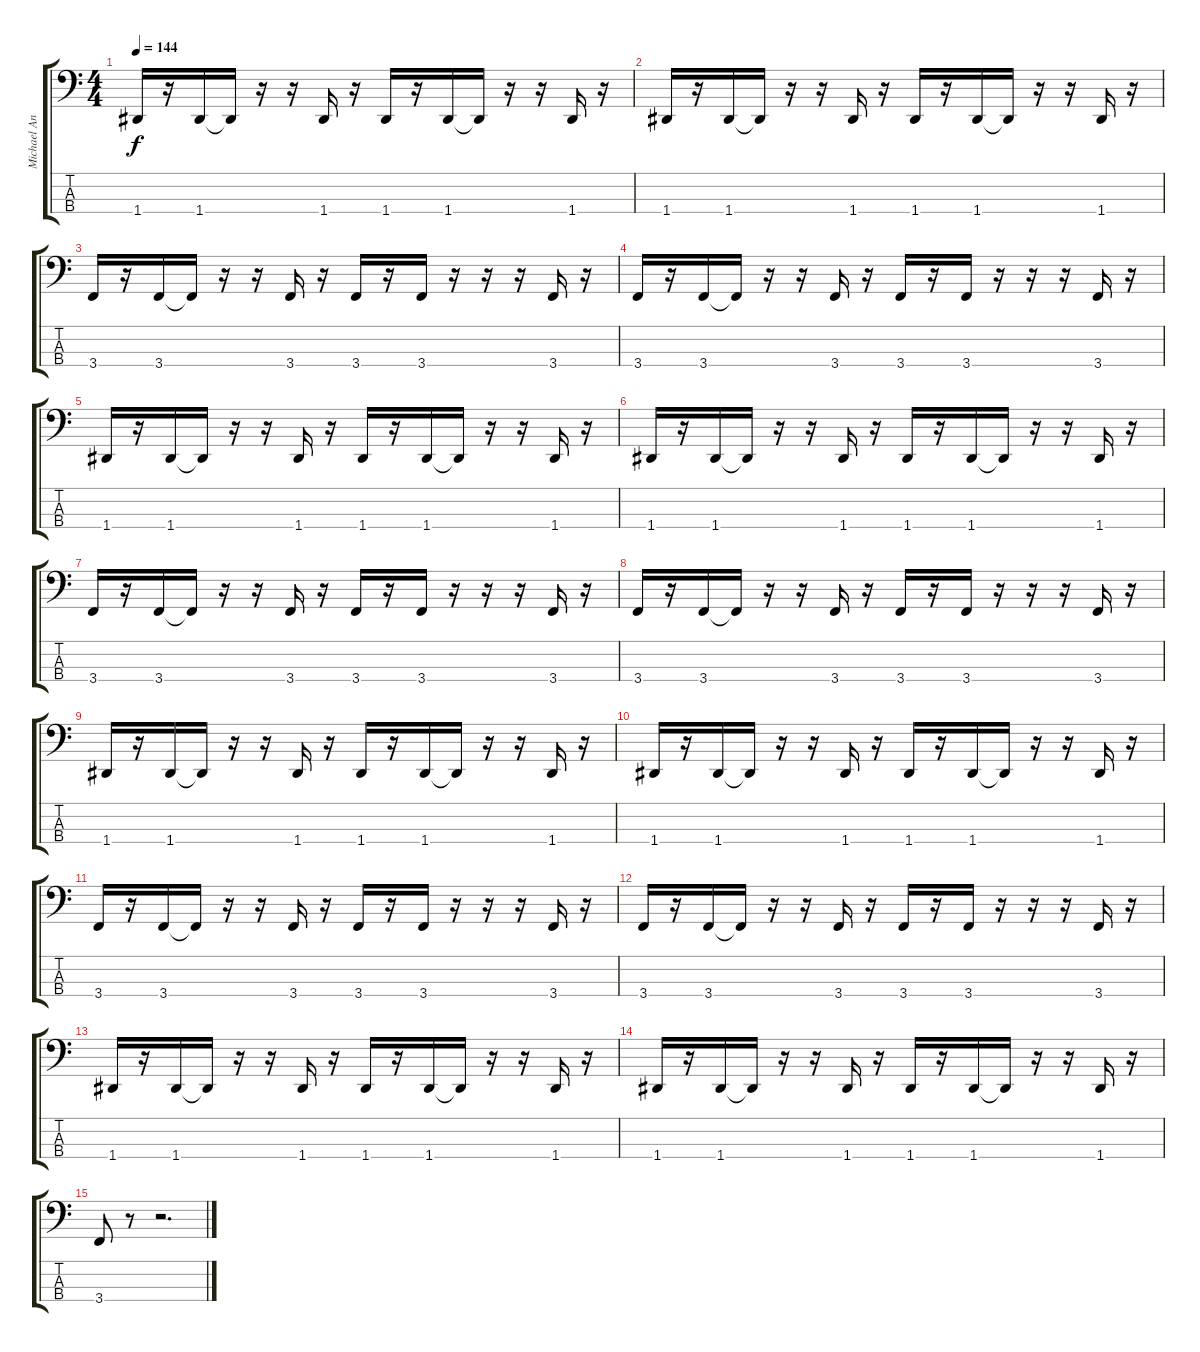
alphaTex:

\track ("Michael Anthony" "Michael An") {instrument electricbassfinger}
\staff {score tabs}
\tuning (G2 D2 A1 D1) {hide}
\ts (4 4)
\tempo 144
\clef f4
\ks c
1.4.16{dy f} r.16 1.4.16 1.4{t}.16 r.16 r.16 1.4.16 r.16 1.4.16 r.16 1.4.16 1.4{t}.16 r.16 r.16 1.4.16 r.16 |
1.4.16 r.16 1.4.16 1.4{t}.16 r.16 r.16 1.4.16 r.16 1.4.16 r.16 1.4.16 1.4{t}.16 r.16 r.16 1.4.16 r.16 |
3.4.16 r.16 3.4.16 3.4{t}.16 r.16 r.16 3.4.16 r.16 3.4.16 r.16 3.4.16 r.16 r.16 r.16 3.4.16 r.16 |
3.4.16 r.16 3.4.16 3.4{t}.16 r.16 r.16 3.4.16 r.16 3.4.16 r.16 3.4.16 r.16 r.16 r.16 3.4.16 r.16 |
1.4.16 r.16 1.4.16 1.4{t}.16 r.16 r.16 1.4.16 r.16 1.4.16 r.16 1.4.16 1.4{t}.16 r.16 r.16 1.4.16 r.16 |
1.4.16 r.16 1.4.16 1.4{t}.16 r.16 r.16 1.4.16 r.16 1.4.16 r.16 1.4.16 1.4{t}.16 r.16 r.16 1.4.16 r.16 |
3.4.16 r.16 3.4.16 3.4{t}.16 r.16 r.16 3.4.16 r.16 3.4.16 r.16 3.4.16 r.16 r.16 r.16 3.4.16 r.16 |
3.4.16 r.16 3.4.16 3.4{t}.16 r.16 r.16 3.4.16 r.16 3.4.16 r.16 3.4.16 r.16 r.16 r.16 3.4.16 r.16 |
1.4.16 r.16 1.4.16 1.4{t}.16 r.16 r.16 1.4.16 r.16 1.4.16 r.16 1.4.16 1.4{t}.16 r.16 r.16 1.4.16 r.16 |
1.4.16 r.16 1.4.16 1.4{t}.16 r.16 r.16 1.4.16 r.16 1.4.16 r.16 1.4.16 1.4{t}.16 r.16 r.16 1.4.16 r.16 |
3.4.16 r.16 3.4.16 3.4{t}.16 r.16 r.16 3.4.16 r.16 3.4.16 r.16 3.4.16 r.16 r.16 r.16 3.4.16 r.16 |
3.4.16 r.16 3.4.16 3.4{t}.16 r.16 r.16 3.4.16 r.16 3.4.16 r.16 3.4.16 r.16 r.16 r.16 3.4.16 r.16 |
1.4.16 r.16 1.4.16 1.4{t}.16 r.16 r.16 1.4.16 r.16 1.4.16 r.16 1.4.16 1.4{t}.16 r.16 r.16 1.4.16 r.16 |
1.4.16 r.16 1.4.16 1.4{t}.16 r.16 r.16 1.4.16 r.16 1.4.16 r.16 1.4.16 1.4{t}.16 r.16 r.16 1.4.16 r.16 |
3.4.8 r.8 r.2{d}
